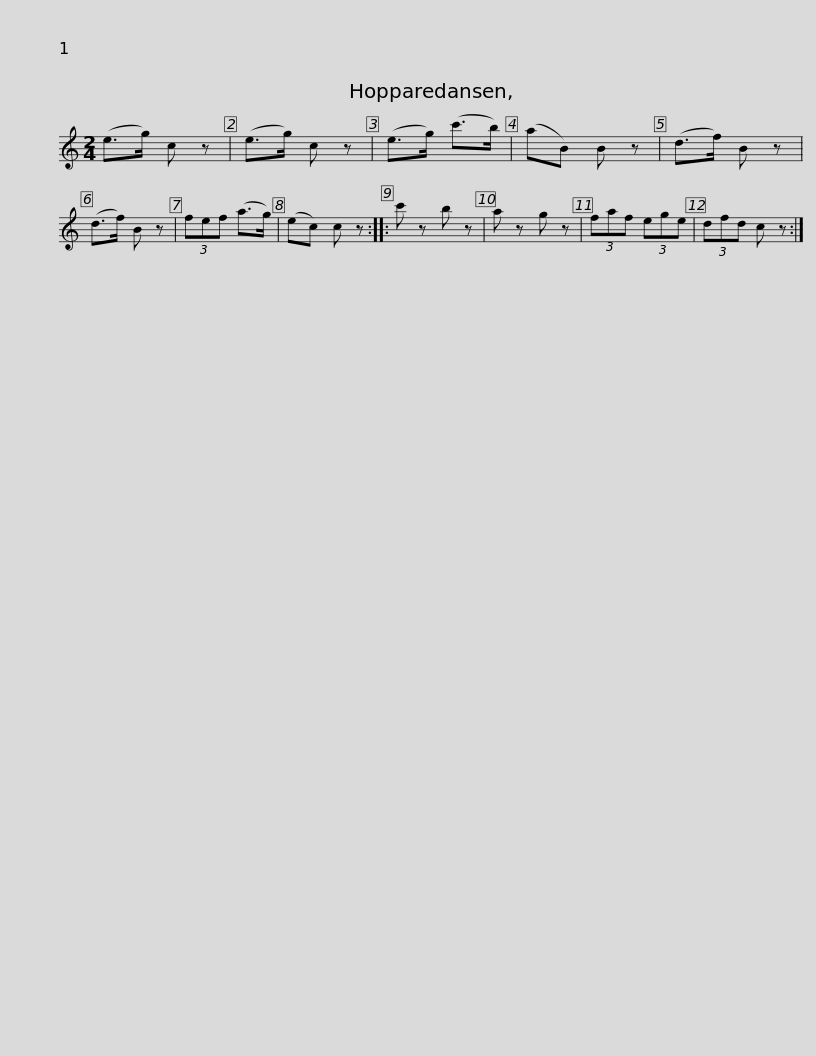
X:1
L:1/8
M:2/4
I:linebreak $
K:C
V:1 treble
V:1
 (e>g) c z | (e>g) c z | (e>g) (c'>b) | (aB) B z | (d>f) B z | %5
 (d>f) B z | (3fef (a>g) | (ec) c z :: c' z b z |$ a z g z | %10
 (3faf (3ege | (3dfd c z :| %12
